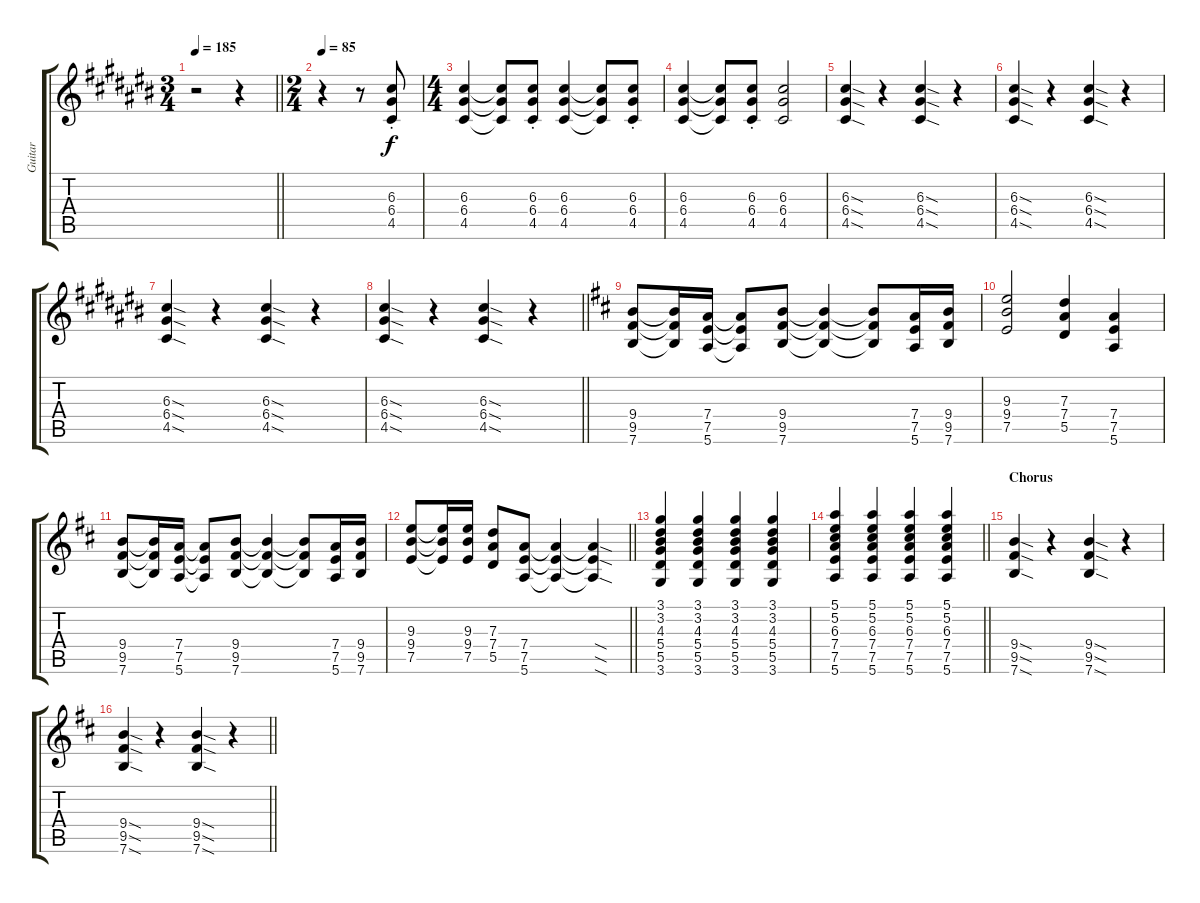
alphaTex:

\track ("Guitar" "Guitar") {instrument overdrivenguitar}
\staff {score tabs}
\tuning (E4 B3 G3 D3 A2 E2) {hide}
\ts (3 4)
\tempo 185
\clef g2
\barLineRight lightlight
\ks a#minor
r.2{dy f} r.4 |
\ts (2 4)
\tempo 85
\ks c#
r.4 r.8 (6.3{st} 6.4{st} 4.5{st}).8 |
\ts (4 4)
\ks a#minor
(6.3 6.4 4.5).4 (6.3{t} 6.4{t} 4.5{t}).8 (6.3{st} 6.4{st} 4.5{st}).8 (6.3 6.4 4.5).4 (6.3{t} 6.4{t} 4.5{t}).8 (6.3{st} 6.4{st} 4.5{st}).8 |
(6.3 6.4 4.5).4 (6.3{t} 6.4{t} 4.5{t}).8 (6.3{st} 6.4{st} 4.5{st}).8 (6.3 6.4 4.5).2 |
(6.3{sod} 6.4{sod} 4.5{sod}).4 r.4 (6.3{sod} 6.4{sod} 4.5{sod}).4 r.4 |
\ks c#
(6.3{sod} 6.4{sod} 4.5{sod}).4 r.4 (6.3{sod} 6.4{sod} 4.5{sod}).4 r.4 |
\ks a#minor
(6.3{sod} 6.4{sod} 4.5{sod}).4 r.4 (6.3{sod} 6.4{sod} 4.5{sod}).4 r.4 |
\barLineRight lightlight
(6.3{sod} 6.4{sod} 4.5{sod}).4 r.4 (6.3{sod} 6.4{sod} 4.5{sod}).4 r.4 |
\ks d
(9.4 9.5 7.6).8 (9.4{t} 9.5{t} 7.6{t}).16 (7.4 7.5 5.6).16 (7.4{t} 7.5{t} 5.6{t}).8 (9.4 9.5 7.6).8 (9.4{t} 9.5{t} 7.6{t}).4 (9.4{t} 9.5{t} 7.6{t}).8 (7.4 7.5 5.6).16 (9.4 9.5 7.6).16 |
(9.3 9.4 7.5).2 (7.3 7.4 5.5).4 (7.4 7.5 5.6).4 |
(9.4 9.5 7.6).8 (9.4{t} 9.5{t} 7.6{t}).16 (7.4 7.5 5.6).16 (7.4{t} 7.5{t} 5.6{t}).8 (9.4 9.5 7.6).8 (9.4{t} 9.5{t} 7.6{t}).4 (9.4{t} 9.5{t} 7.6{t}).8 (7.4 7.5 5.6).16 (9.4 9.5 7.6).16 |
\barLineRight lightlight
(9.3 9.4 7.5).8 (9.3{t} 9.4{t} 7.5{t}).16 (9.3 9.4 7.5).16 (7.3 7.4 5.5).8 (7.4 7.5 5.6).8 (7.4{t} 7.5{t} 5.6{t}).4 (7.4{sod t} 7.5{sod t} 5.6{sod t}).4 |
(3.1 3.2 4.3 5.4 5.5 3.6).4 (3.1 3.2 4.3 5.4 5.5 3.6).4 (3.1 3.2 4.3 5.4 5.5 3.6).4 (3.1 3.2 4.3 5.4 5.5 3.6).4 |
\barLineRight lightlight
(5.1 5.2 6.3 7.4 7.5 5.6).4 (5.1 5.2 6.3 7.4 7.5 5.6).4 (5.1 5.2 6.3 7.4 7.5 5.6).4 (5.1 5.2 6.3 7.4 7.5 5.6).4 |
\section ("" "Chorus")
(9.4{sod} 9.5{sod} 7.6{sod}).4 r.4 (9.4{sod} 9.5{sod} 7.6{sod}).4 r.4 |
\barLineRight lightlight
(9.4{sod} 9.5{sod} 7.6{sod}).4 r.4 (9.4{sod} 9.5{sod} 7.6{sod}).4 r.4
